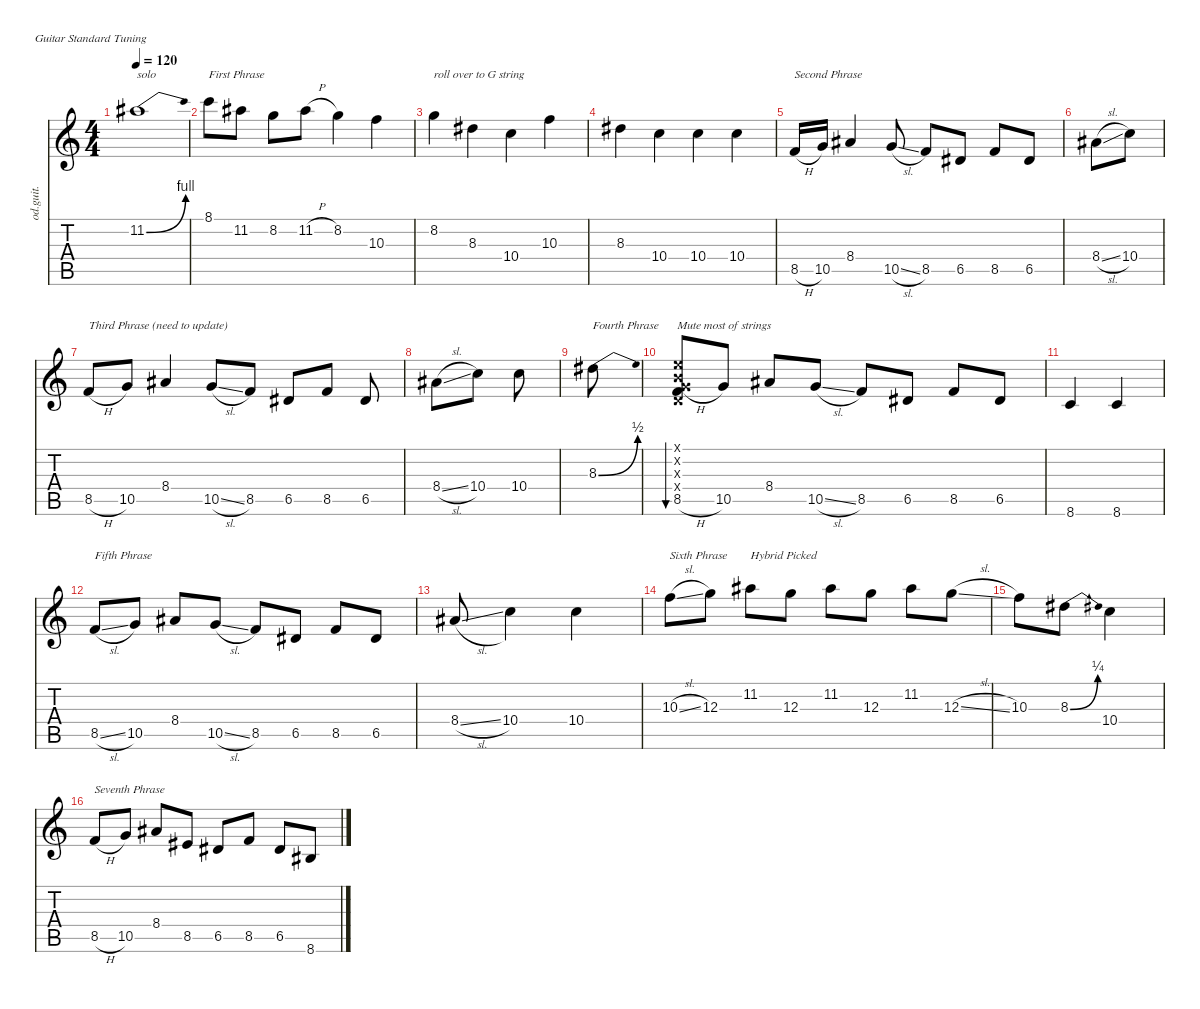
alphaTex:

\defaultSystemsLayout 4
\hideDynamics
\bracketExtendMode nobrackets
\otherSystemsTrackNameOrientation horizontal
\track ("Overdriven Guitar" "od.guit.") {instrument overdrivenguitar}
\staff {score tabs}
\tuning (E4 B3 G3 D3 A2 E2)
\ts (4 4)
\tempo 120
\clef g2
\ks c
11.2{be (bend 0 0 15 4) acc #}.1{txt "solo" dy mf instrument overdrivenguitar beam Down} |
8.1.8{txt "First Phrase" beam Down} 11.2{acc #}.8{beam Down} 8.2.8{beam Down} 11.2{h acc #}.8{beam Down} 8.2.4{beam Down} 10.3.4{beam Down} |
8.2.4{txt "roll over to G string" beam Down} 8.3{acc #}.4{beam Down} 10.4.4{beam Down} 10.3.4{beam Down} |
8.3{acc #}.4{beam Down} 10.4.4{beam Down} 10.4.4{beam Down} 10.4.4{beam Down} |
8.5{h}.16{txt "Second Phrase" beam Up} 10.5.16{beam Up} 8.4{acc #}.4{beam Up} 10.5{sl}.8{beam Up} 8.5.8{beam Up} 6.5{acc #}.8{beam Up} 8.5.8{beam Up} 6.5{acc #}.8{beam Up} |
8.4{sl acc #}.8{beam Down} 10.4.8{beam Down} |
8.5{h}.8{txt "Third Phrase (need to update)" beam Up} 10.5.8{beam Up} 8.4{acc #}.4{beam Up} 10.5{sl}.8{beam Up} 8.5.8{beam Up} 6.5{acc #}.8{beam Up} 8.5.8{beam Up} 6.5{acc #}.8{beam Up} |
8.4{sl acc #}.8{beam Down} 10.4.8{beam Down} 10.4.8{beam Down} |
8.3{be (bend 0 0 14.399999999999999 2) acc #}.8{txt "Fourth Phrase" beam Down} |
(0.1{x} 0.2{x} 0.3{x} 0.4{x} 8.5{h}).8{bu 30 txt "Mute most of strings" beam Up} 10.5.8{beam Up} 8.4{acc #}.8{beam Up} 10.5{sl}.8{beam Up} 8.5.8{beam Up} 6.5{acc #}.8{beam Up} 8.5.8{beam Up} 6.5{acc #}.8{beam Up} |
8.6.4{beam Up} 8.6.4{beam Up} |
8.5{sl}.8{txt "Fifth Phrase" beam Up} 10.5.8{beam Up} 8.4{acc #}.8{beam Up} 10.5{sl}.8{beam Up} 8.5.8{beam Up} 6.5{acc #}.8{beam Up} 8.5.8{beam Up} 6.5{acc #}.8{beam Up} |
8.4{sl acc #}.8{beam Up} 10.4.4{beam Down} 10.4.4{beam Down} |
10.3{sl}.8{txt "Sixth Phrase" beam Down} 12.3.8{beam Down} 11.2{acc #}.8{txt "Hybrid Picked" beam Down} 12.3.8{beam Down} 11.2{acc #}.8{beam Down} 12.3.8{beam Down} 11.2{acc #}.8{beam Down} 12.3{sl}.8{beam Down} |
10.3.8{beam Down} 8.3{be (bend 0 0 14.399999999999999 1) acc #}.8{beam Down} 10.4.4{beam Down} |
8.5{h}.8{txt "Seventh Phrase" beam Up} 10.5.8{beam Up} 8.4{acc #}.8{beam Up} 8.5{acc #}.8{beam Up} 6.5{acc #}.8{beam Up} 8.5.8{beam Up} 6.5{acc #}.8{beam Up} 8.6{acc #}.8{beam Up}
